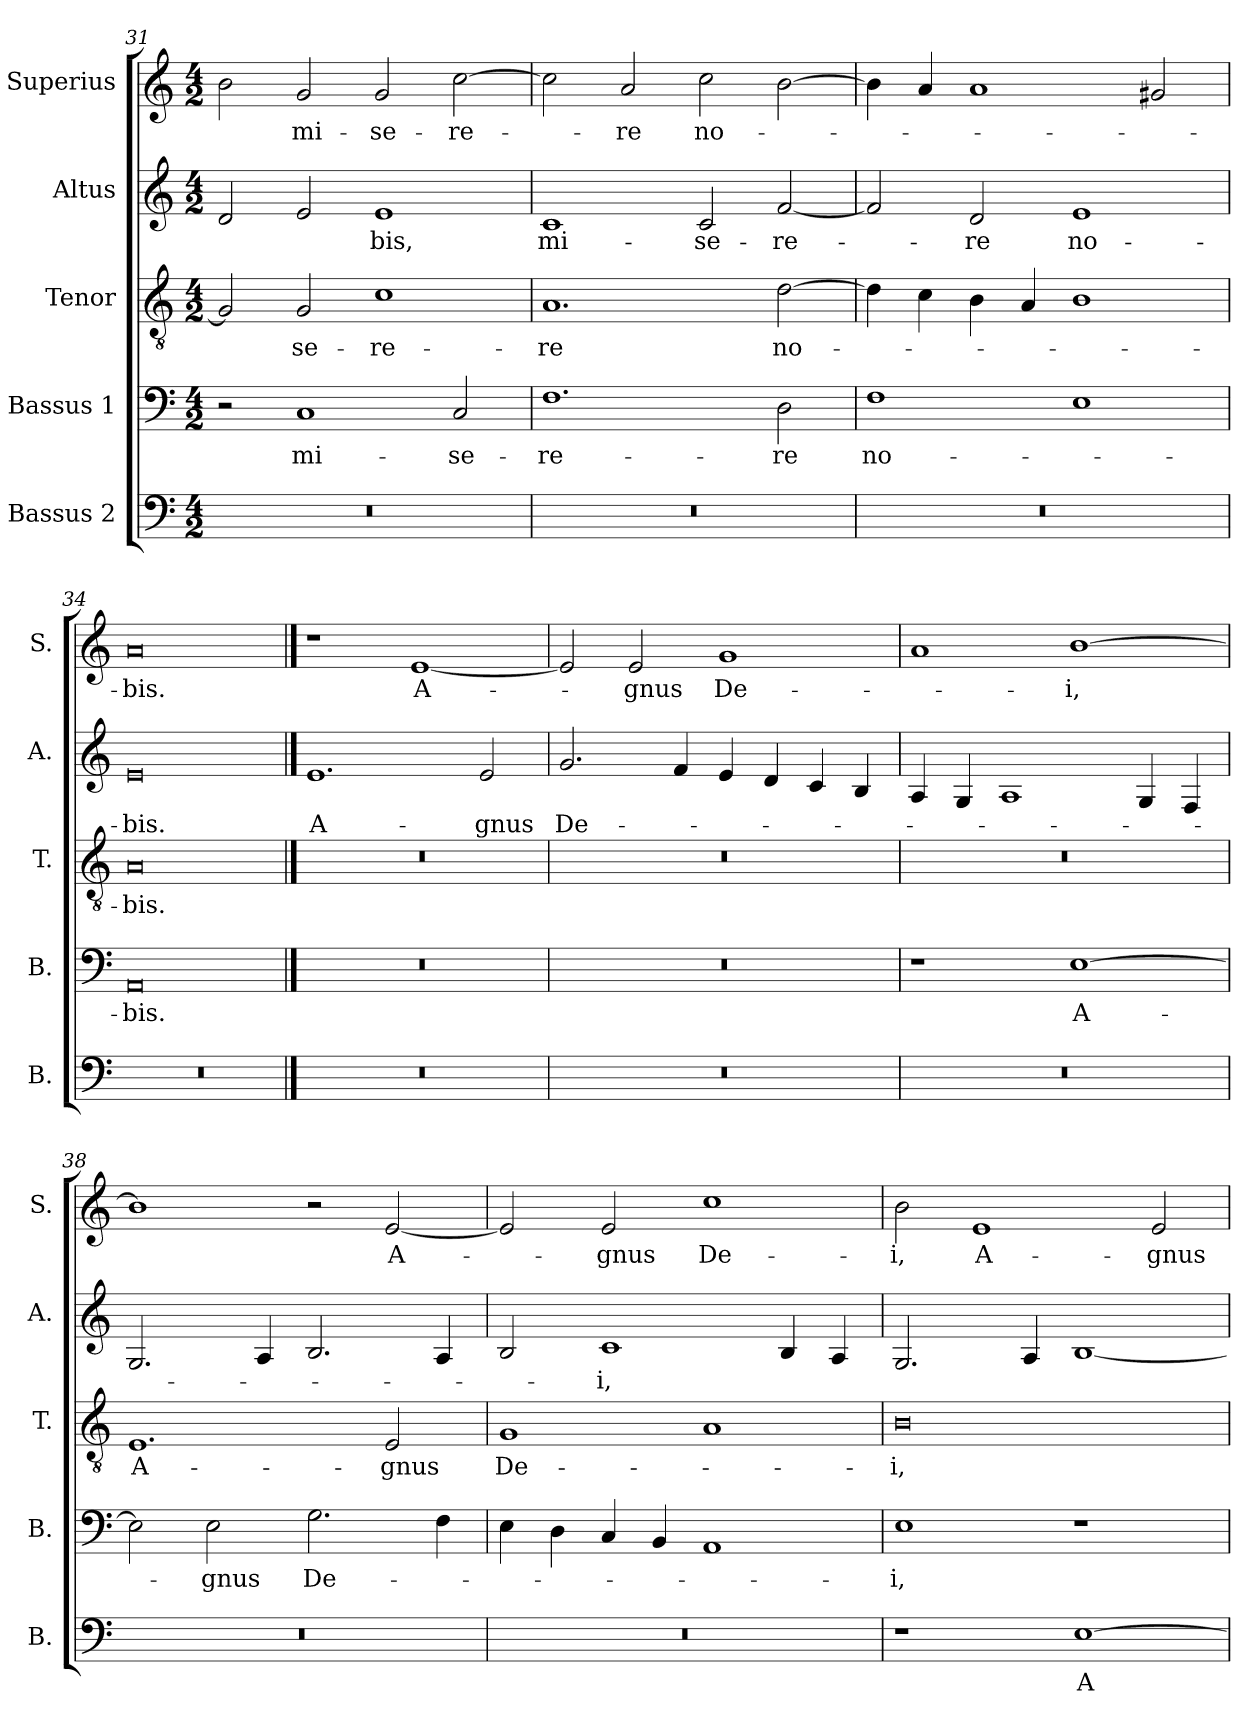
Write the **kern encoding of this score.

**kern	**text	**kern	**text	**kern	**text	**kern	**text	**kern	**text
*part5	*part5	*part4	*part4	*part3	*part3	*part2	*part2	*part1	*part1
*staff5	*staff5	*staff4	*staff4	*staff3	*staff3	*staff2	*staff2	*staff1	*staff1
*I"Bassus 2	*	*I"Bassus 1	*	*I"Tenor	*	*I"Altus	*	*I"Superius	*
*I'B.	*	*I'B.	*	*I'T.	*	*I'A.	*	*I'S.	*
*clefF4	*	*clefF4	*	*clefGv2	*	*clefG2	*	*clefG2	*
*	*	*	*	*ITrd7c12	*	*	*	*	*
*k[]	*	*k[]	*	*k[]	*	*k[]	*	*k[]	*
*C:	*	*C:	*	*C:	*	*C:	*	*C:	*
*M4/2	*	*M4/2	*	*M4/2	*	*M4/2	*	*M4/2	*
=31	=31	=31	=31	=31	=31	=31	=31	=31	=31
0r	.	2r	.	2GG/]	.	2d/	.	2b\	.
.	.	1C/	mi-	2GG/	-se-	2e/	.	2g/	mi-
.	.	.	.	1C\	-re-	1e/	-bis,	2g/	-se-
.	.	2C/	-se-	.	.	.	.	[2cc\	-re-
=32	=32	=32	=32	=32	=32	=32	=32	=32	=32
0r	.	1.F\	-re-	1.AA/	-re	1c/	mi-	2cc\]	.
.	.	.	.	.	.	.	.	2a/	-re
.	.	.	.	.	.	2c/	-se-	2cc\	no-
.	.	2D\	-re	[2D\	no-	[2f/	-re-	[2b\	.
=33	=33	=33	=33	=33	=33	=33	=33	=33	=33
0r	.	1F\	no-	4D\]	.	2f/]	.	4b\]	.
.	.	.	.	4C\	.	.	.	4a/	.
.	.	.	.	4BB\	.	2d/	-re	1a/	.
.	.	.	.	4AA/	.	.	.	.	.
.	.	1E\	.	1BB\	.	1e/	no-	.	.
.	.	.	.	.	.	.	.	2g#X/	.
=34	=34	=34	=34	=34	=34	=34	=34	=34	=34
0r	.	0AA/	-bis.	0AA/	-bis.	0e/	-bis.	0a/	-bis.
==35	==35	==35	==35	==35	==35	==35	==35	==35	==35
0r	.	0r	.	0r	.	1.e/	A-	1r	.
.	.	.	.	.	.	.	.	[1e/	A-
.	.	.	.	.	.	2e/	-gnus	.	.
=36	=36	=36	=36	=36	=36	=36	=36	=36	=36
0r	.	0r	.	0r	.	2.g/	De-	2e/]	.
.	.	.	.	.	.	.	.	2e/	-gnus
.	.	.	.	.	.	4f/	.	.	.
.	.	.	.	.	.	4e/	.	1g/	De-
.	.	.	.	.	.	4d/	.	.	.
.	.	.	.	.	.	4c/	.	.	.
.	.	.	.	.	.	4B/	.	.	.
=37	=37	=37	=37	=37	=37	=37	=37	=37	=37
0r	.	1r	.	0r	.	4A/	.	1a/	.
.	.	.	.	.	.	4G/	.	.	.
.	.	.	.	.	.	1A/	.	.	.
.	.	[1E\	A-	.	.	.	.	[1b\	-i,
.	.	.	.	.	.	4G/	.	.	.
.	.	.	.	.	.	4F/	.	.	.
=38	=38	=38	=38	=38	=38	=38	=38	=38	=38
0r	.	2E\]	.	1.EE/	A-	2.G/	.	1b\]	.
.	.	2E\	-gnus	.	.	.	.	.	.
.	.	.	.	.	.	4A/	.	.	.
.	.	2.G\	De-	.	.	2.B/	.	2r	.
.	.	.	.	2EE/	-gnus	.	.	[2e/	A-
.	.	4F\	.	.	.	4A/	.	.	.
=39	=39	=39	=39	=39	=39	=39	=39	=39	=39
0r	.	4E\	.	1GG/	De-	2B/	.	2e/]	.
.	.	4D\	.	.	.	.	.	.	.
.	.	4C/	.	.	.	1c/	-i,	2e/	-gnus
.	.	4BB/	.	.	.	.	.	.	.
.	.	1AA/	.	1AA/	.	.	.	1cc\	De-
.	.	.	.	.	.	4B/	.	.	.
.	.	.	.	.	.	4A/	.	.	.
=40	=40	=40	=40	=40	=40	=40	=40	=40	=40
1r	.	1E\	-i,	0BB\	-i,	2.G/	.	2b\	-i,
.	.	.	.	.	.	.	.	1e/	A-
.	.	.	.	.	.	4A/	.	.	.
[1E\	A-	1r	.	.	.	[1B/	.	.	.
.	.	.	.	.	.	.	.	2e/	-gnus
=	=	=	=	=	=	=	=	=	=
*-	*-	*-	*-	*-	*-	*-	*-	*-	*-
